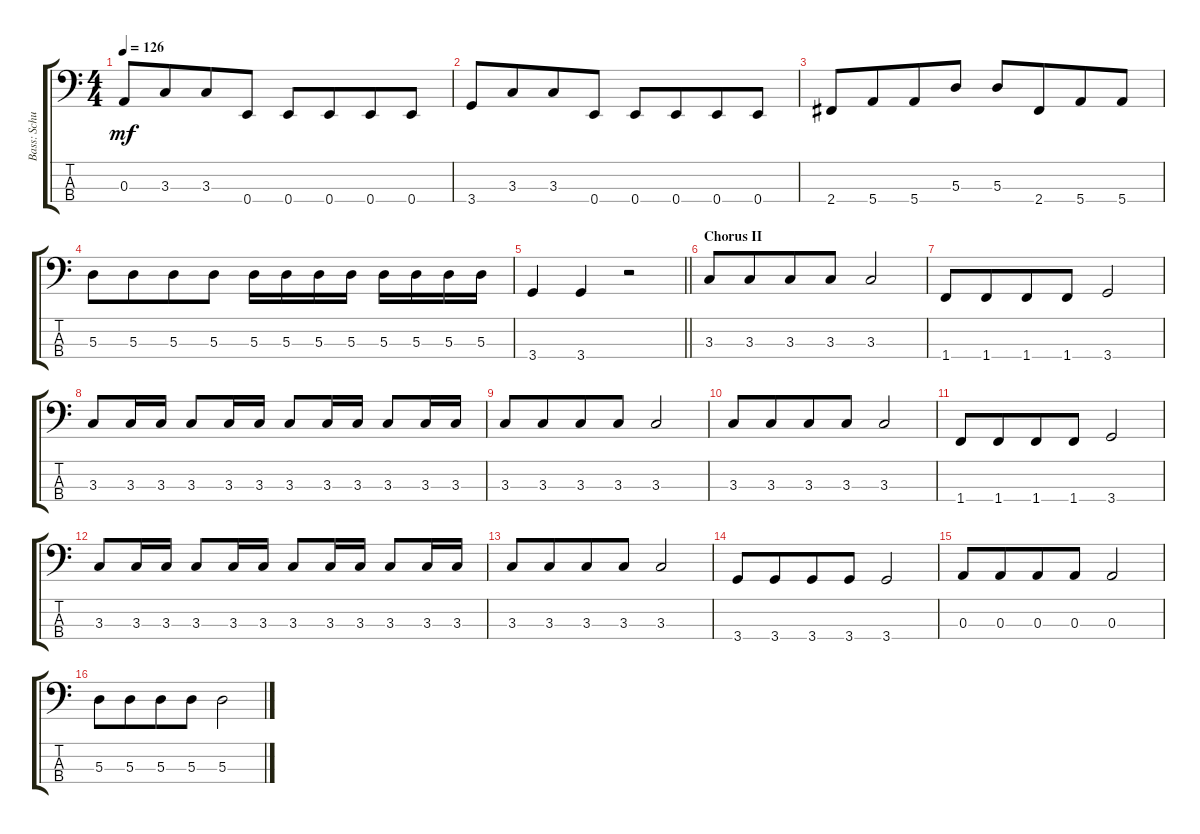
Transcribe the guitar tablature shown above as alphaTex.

\track ("Bass: Schuyler" "Bass: Schu") {instrument electricbassfinger}
\staff {score tabs}
\tuning (G2 D2 A1 E1) {hide}
\ts (4 4)
\tempo 126
\clef f4
\ks c
0.3.8{dy mf} 3.3.8{beam merge} 3.3.8 0.4.8 0.4.8 0.4.8{beam merge} 0.4.8 0.4.8 |
3.4.8 3.3.8{beam merge} 3.3.8 0.4.8 0.4.8 0.4.8{beam merge} 0.4.8 0.4.8 |
2.4.8 5.4.8{beam merge} 5.4.8 5.3.8 5.3.8 2.4.8{beam merge} 5.4.8 5.4.8 |
5.3.8 5.3.8{beam merge} 5.3.8 5.3.8 5.3.16 5.3.16{beam merge} 5.3.16 5.3.16 5.3.16 5.3.16{beam merge} 5.3.16 5.3.16 |
\barLineRight lightlight
3.4.4 3.4.4 r.2 |
\section ("" "Chorus II")
3.3.8 3.3.8{beam merge} 3.3.8 3.3.8 3.3.2 |
1.4.8 1.4.8{beam merge} 1.4.8 1.4.8 3.4.2 |
3.3.8 3.3.16{beam merge} 3.3.16 3.3.8 3.3.16{beam merge} 3.3.16 3.3.8 3.3.16{beam merge} 3.3.16 3.3.8 3.3.16{beam merge} 3.3.16 |
3.3.8 3.3.8{beam merge} 3.3.8 3.3.8 3.3.2 |
3.3.8 3.3.8{beam merge} 3.3.8 3.3.8 3.3.2 |
1.4.8 1.4.8{beam merge} 1.4.8 1.4.8 3.4.2 |
3.3.8 3.3.16{beam merge} 3.3.16 3.3.8 3.3.16{beam merge} 3.3.16 3.3.8 3.3.16{beam merge} 3.3.16 3.3.8 3.3.16{beam merge} 3.3.16 |
3.3.8 3.3.8{beam merge} 3.3.8 3.3.8 3.3.2 |
3.4.8 3.4.8{beam merge} 3.4.8 3.4.8 3.4.2 |
0.3.8 0.3.8{beam merge} 0.3.8 0.3.8 0.3.2 |
5.3.8 5.3.8{beam merge} 5.3.8 5.3.8 5.3.2
